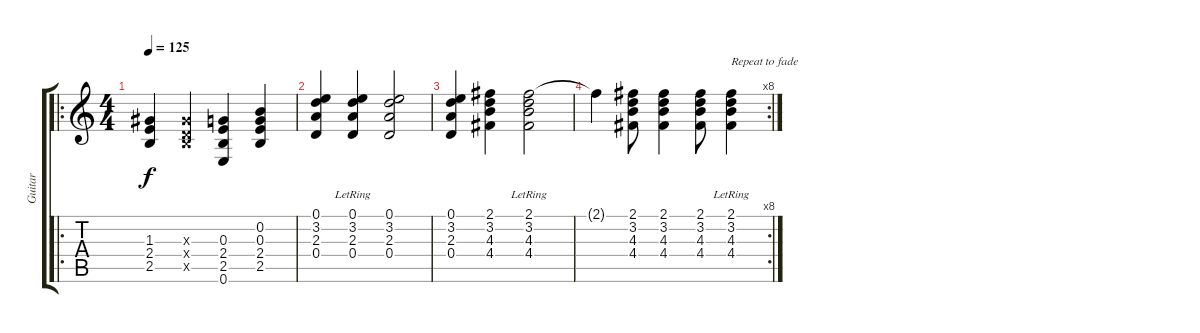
\track ("Guitar" "Guitar") {instrument electricguitarclean}
\staff {score tabs}
\tuning (E4 B3 G3 D3 A2 E2) {hide}
\ro
\ts (4 4)
\tempo 125
\clef g2
\ks c
(1.3 2.4 2.5).4{dy f} (1.3{x} 0.4{x} 2.5{x}).4 (0.3 2.4 2.5 0.6).4 (0.2 0.3 2.4 2.5).4 |
(0.1 3.2 2.3 0.4).4 (0.1 3.2{lr} 2.3{lr} 0.4{lr}).4 (0.1 3.2 2.3 0.4).2 |
(0.1 3.2 2.3 0.4).4 (2.1 3.2 4.3 4.4).4 (2.1{lr} 3.2{lr} 4.3{lr} 4.4{lr}).2 |
\rc 8
2.1{t}.4 (2.1 3.2 4.3 4.4).8 (2.1 3.2 4.3 4.4).4 (2.1 3.2 4.3 4.4).8 (2.1 3.2 4.3 4.4{lr}).4{txt "Repeat to fade"}
